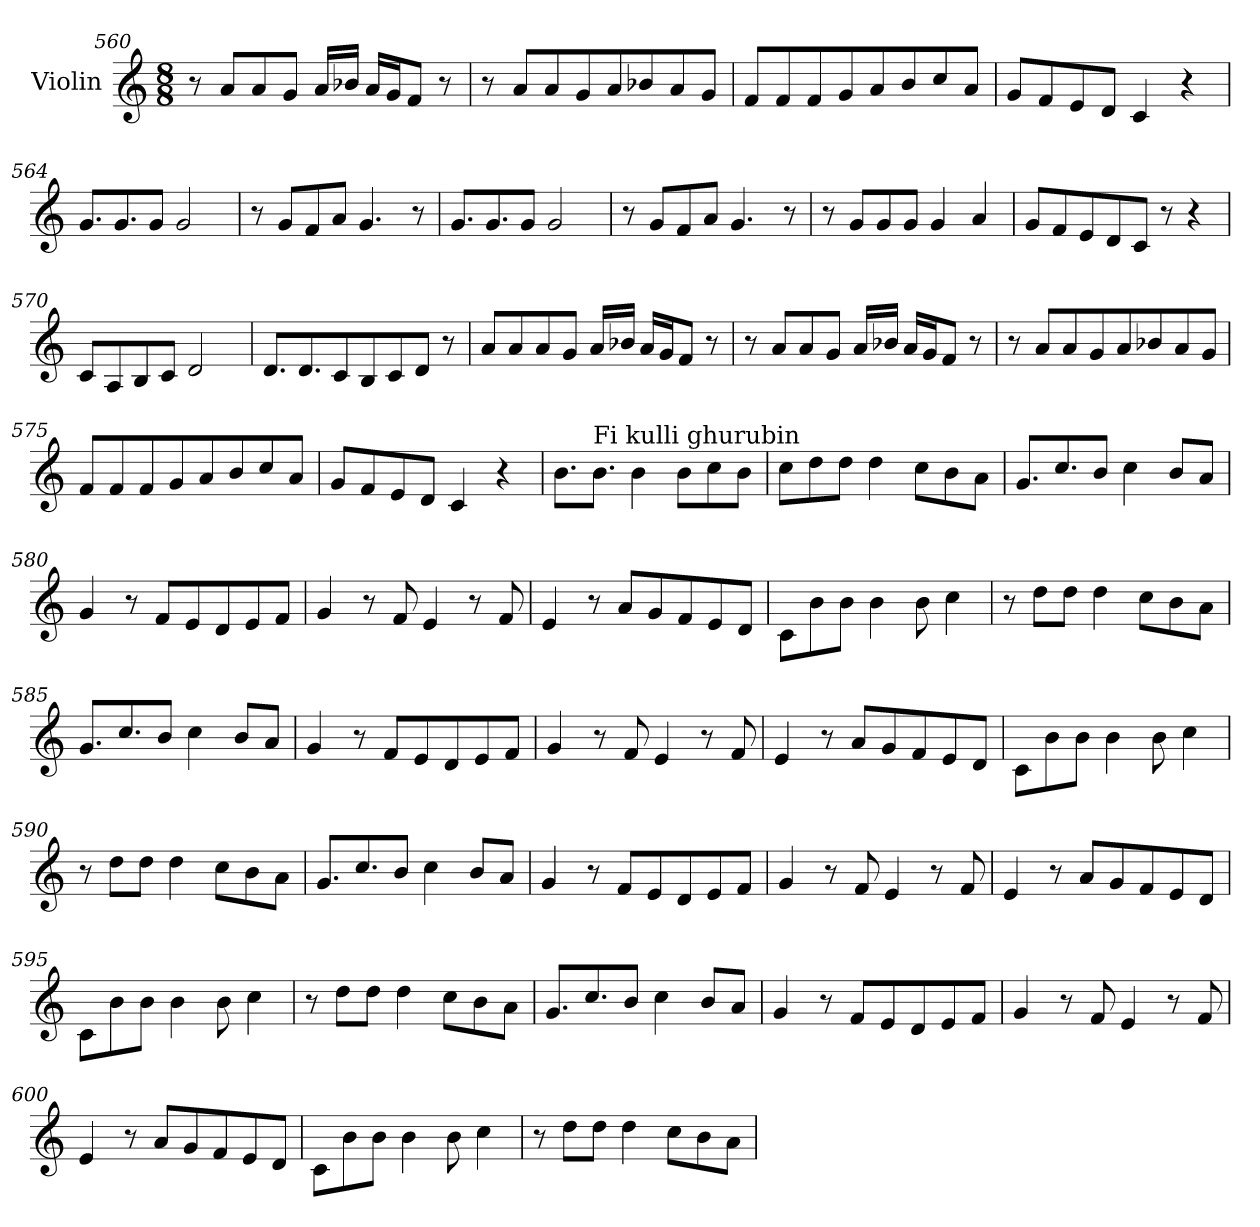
**kern
*part1
*staff1
*I"Violin
*clefG2
*k[]
*C:
*M8/8
=560
8r
8a/L
8a/
8g/J
16a/LL
16b-X/JJ
16a/LL
16g/J
8f/J
8r
!!LO:PB:g=z
=561
8r
8a/L
8a/
8g/
8a/
8b-X/
8a/
8g/J
!!LO:PB:g=z
=562
8f/L
8f/
8f/
8g/
8a/
8b/
8cc/
8a/J
=563
8g/L
8f/
8e/
8d/J
4c/
4r
=564
8.g/L
8.g/
8g/J
2g/
!!LO:PB:g=z
=565
8r
8g/L
8f/
8a/J
4.g/
8r
!!LO:PB:g=z
=566
8.g/L
8.g/
8g/J
2g/
=567
8r
8g/L
8f/
8a/J
4.g/
8r
=568
8r
8g/L
8g/
8g/J
4g/
4a/
=569
8g/L
8f/
8e/
8d/
8c/J
8r
4r
!!LO:PB:g=z
=570
8c/L
8A/
8B/
8c/J
2d/
!!LO:PB:g=z
=571
8.d/L
8.d/
8c/
8B/
8c/
8d/J
8r
=572
8a/L
8a/
8a/
8g/J
16a/LL
16b-X/JJ
16a/LL
16g/J
8f/J
8r
=573
8r
8a/L
8a/
8g/J
16a/LL
16b-X/JJ
16a/LL
16g/J
8f/J
8r
!!LO:PB:g=z
=574
8r
8a/L
8a/
8g/
8a/
8b-X/
8a/
8g/J
!!LO:PB:g=z
=575
8f/L
8f/
8f/
8g/
8a/
8b/
8cc/
8a/J
=576
8g/L
8f/
8e/
8d/J
4c/
4r
=577
8.b\L
!LO:TX:a:t=Fi kulli ghurubin
8.b\J
4b\
8b\L
8cc\
8b\J
!!LO:PB:g=z
=578
8cc\L
8dd\
8dd\J
4dd\
8cc\L
8b\
8a\J
!!LO:PB:g=z
=579
8.g/L
8.cc/
8b/J
4cc\
8b/L
8a/J
=580
4g/
8r
8f/L
8e/
8d/
8e/
8f/J
=581
4g/
8r
8f/
4e/
8r
8f/
!!LO:PB:g=z
=582
4e/
8r
8a/L
8g/
8f/
8e/
8d/J
!!LO:PB:g=z
=583
8c\L
8b\
8b\J
4b\
8b\
4cc\
=584
8r
8dd\L
8dd\J
4dd\
8cc\L
8b\
8a\J
=585
8.g/L
8.cc/
8b/J
4cc\
8b/L
8a/J
!!LO:PB:g=z
=586
4g/
8r
8f/L
8e/
8d/
8e/
8f/J
!!LO:PB:g=z
=587
4g/
8r
8f/
4e/
8r
8f/
=588
4e/
8r
8a/L
8g/
8f/
8e/
8d/J
=589
8c\L
8b\
8b\J
4b\
8b\
4cc\
=590
8r
8dd\L
8dd\J
4dd\
8cc\L
8b\
8a\J
!!LO:PB:g=z
=591
8.g/L
8.cc/
8b/J
4cc\
8b/L
8a/J
=592
4g/
8r
8f/L
8e/
8d/
8e/
8f/J
=593
4g/
8r
8f/
4e/
8r
8f/
!!LO:PB:g=z
=594
4e/
8r
8a/L
8g/
8f/
8e/
8d/J
!!LO:PB:g=z
=595
8c\L
8b\
8b\J
4b\
8b\
4cc\
=596
8r
8dd\L
8dd\J
4dd\
8cc\L
8b\
8a\J
=597
8.g/L
8.cc/
8b/J
4cc\
8b/L
8a/J
!!LO:PB:g=z
=598
4g/
8r
8f/L
8e/
8d/
8e/
8f/J
!!LO:PB:g=z
=599
4g/
8r
8f/
4e/
8r
8f/
=600
4e/
8r
8a/L
8g/
8f/
8e/
8d/J
=601
8c\L
8b\
8b\J
4b\
8b\
4cc\
!!LO:PB:g=z
=602
8r
8dd\L
8dd\J
4dd\
8cc\L
8b\
8a\J
=
*-
